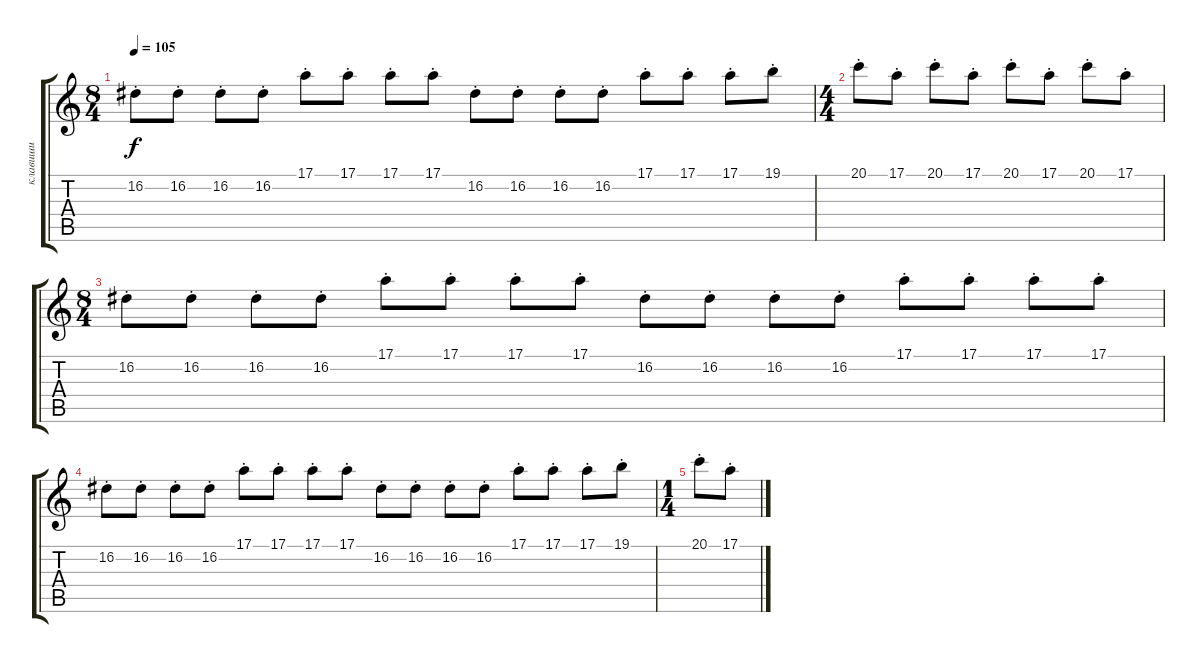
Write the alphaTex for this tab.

\track ("клавиши" "клавиши") {instrument brightacousticpiano}
\staff {score tabs}
\tuning (E4 B3 G3 D3 A2 E2) {hide}
\ts (8 4)
\tempo 105
\clef g2
\ks c
16.2{st}.8{dy f} 16.2{st}.8 16.2{st}.8 16.2{st}.8 17.1{st}.8 17.1{st}.8 17.1{st}.8 17.1{st}.8 16.2{st}.8 16.2{st}.8 16.2{st}.8 16.2{st}.8 17.1{st}.8 17.1{st}.8 17.1{st}.8 19.1{st}.8 |
\ts (4 4)
20.1{st}.8 17.1{st}.8 20.1{st}.8 17.1{st}.8 20.1{st}.8 17.1{st}.8 20.1{st}.8 17.1{st}.8 |
\ts (8 4)
16.2{st}.8 16.2{st}.8 16.2{st}.8 16.2{st}.8 17.1{st}.8 17.1{st}.8 17.1{st}.8 17.1{st}.8 16.2{st}.8 16.2{st}.8 16.2{st}.8 16.2{st}.8 17.1{st}.8 17.1{st}.8 17.1{st}.8 17.1{st}.8 |
16.2{st}.8 16.2{st}.8 16.2{st}.8 16.2{st}.8 17.1{st}.8 17.1{st}.8 17.1{st}.8 17.1{st}.8 16.2{st}.8 16.2{st}.8 16.2{st}.8 16.2{st}.8 17.1{st}.8 17.1{st}.8 17.1{st}.8 19.1{st}.8 |
\ts (1 4)
20.1{st}.8 17.1{st}.8
